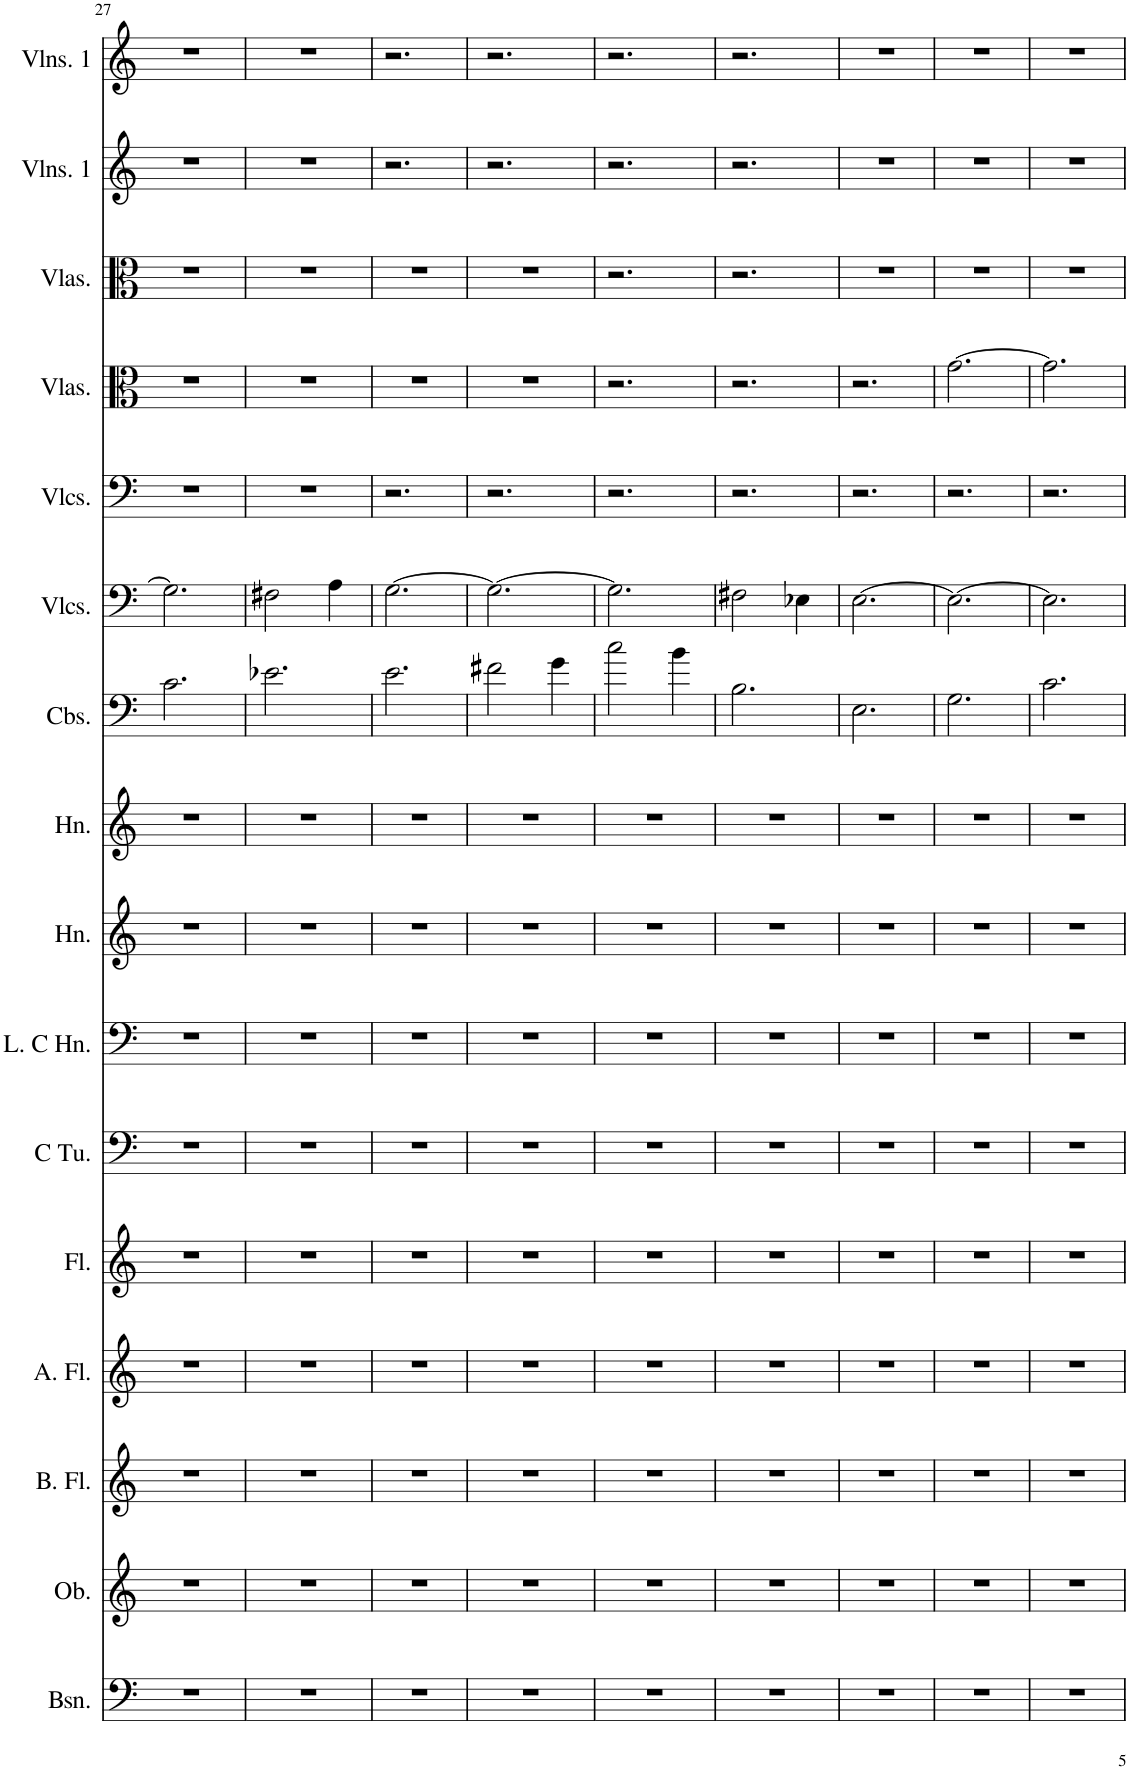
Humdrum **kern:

**kern	**kern	**kern	**kern	**kern	**kern	**kern	**kern	**kern	**kern	**kern	**kern	**kern	**kern	**kern	**kern
*part16	*part15	*part14	*part13	*part12	*part11	*part10	*part9	*part8	*part7	*part6	*part5	*part4	*part3	*part2	*part1
*staff16	*staff15	*staff14	*staff13	*staff12	*staff11	*staff10	*staff9	*staff8	*staff7	*staff6	*staff5	*staff4	*staff3	*staff2	*staff1
*I"Basson	*I"Oboe	*I"Bass Flute	*I"Alto Flute	*I"Flute	*I"C Tuba	*I"Low C Horn	*I"Horn	*I"Horn	*I"Contrabasses	*I"Violoncellos	*I"Violoncellos	*I"Violas	*I"Violas	*I"Violins 1	*I"Violins 1
*I'Bsn.	*I'Ob.	*I'B. Fl.	*I'A. Fl.	*I'Fl.	*I'C Tu.	*I'L. C Hn.	*I'Hn.	*I'Hn.	*I'Cbs.	*I'Vlcs.	*I'Vlcs.	*I'Vlas.	*I'Vlas.	*I'Vlns. 1	*I'Vlns. 1
!!LO:PB:g=z
*clefF4	*clefG2	*clefG2	*clefG2	*clefG2	*clefF4	*clefF4	*clefG2	*clefG2	*clefF4	*clefF4	*clefF4	*clefC3	*clefC3	*clefG2	*clefG2
*	*	*Trd7c12	*Trd3c5	*	*	*Trd4c7	*Trd4c7	*Trd4c7	*Trd7c12	*	*	*	*	*	*
*k[]	*k[]	*k[]	*k[]	*k[]	*k[]	*k[]	*k[]	*k[]	*k[]	*k[]	*k[]	*k[]	*k[]	*k[]	*k[]
*M3/4	*M3/4	*M3/4	*M3/4	*M3/4	*M3/4	*M3/4	*M3/4	*M3/4	*M3/4	*M3/4	*M3/4	*M3/4	*M3/4	*M3/4	*M3/4
=27	=27	=27	=27	=27	=27	=27	=27	=27	=27	=27	=27	=27	=27	=27	=27
2.r	2.r	2.r	2.r	2.r	2.r	2.r	2.r	2.r	2.c\	2.G\]	2.r	2.r	2.r	2.r	2.r
=28	=28	=28	=28	=28	=28	=28	=28	=28	=28	=28	=28	=28	=28	=28	=28
2.r	2.r	2.r	2.r	2.r	2.r	2.r	2.r	2.r	2.e-X\	2F#X\	2.r	2.r	2.r	2.r	2.r
.	.	.	.	.	.	.	.	.	.	4A\	.	.	.	.	.
=29	=29	=29	=29	=29	=29	=29	=29	=29	=29	=29	=29	=29	=29	=29	=29
2.r	2.r	2.r	2.r	2.r	2.r	2.r	2.r	2.r	2.e\	[2.G\	2.r	2.r	2.r	2.r	2.r
=30	=30	=30	=30	=30	=30	=30	=30	=30	=30	=30	=30	=30	=30	=30	=30
2.r	2.r	2.r	2.r	2.r	2.r	2.r	2.r	2.r	2f#X\	2.G\_	2.r	2.r	2.r	2.r	2.r
.	.	.	.	.	.	.	.	.	4g\	.	.	.	.	.	.
=31	=31	=31	=31	=31	=31	=31	=31	=31	=31	=31	=31	=31	=31	=31	=31
2.r	2.r	2.r	2.r	2.r	2.r	2.r	2.r	2.r	2cc\	2.G\]	2.r	2.r	2.r	2.r	2.r
.	.	.	.	.	.	.	.	.	4b\	.	.	.	.	.	.
=32	=32	=32	=32	=32	=32	=32	=32	=32	=32	=32	=32	=32	=32	=32	=32
2.r	2.r	2.r	2.r	2.r	2.r	2.r	2.r	2.r	2.B\	2F#X\	2.r	2.r	2.r	2.r	2.r
.	.	.	.	.	.	.	.	.	.	4E-X\	.	.	.	.	.
=33	=33	=33	=33	=33	=33	=33	=33	=33	=33	=33	=33	=33	=33	=33	=33
2.r	2.r	2.r	2.r	2.r	2.r	2.r	2.r	2.r	2.E\	[2.E\	2.r	2.r	2.r	2.r	2.r
=34	=34	=34	=34	=34	=34	=34	=34	=34	=34	=34	=34	=34	=34	=34	=34
2.r	2.r	2.r	2.r	2.r	2.r	2.r	2.r	2.r	2.G\	2.E\_	2.r	[2.g\	2.r	2.r	2.r
=35	=35	=35	=35	=35	=35	=35	=35	=35	=35	=35	=35	=35	=35	=35	=35
2.r	2.r	2.r	2.r	2.r	2.r	2.r	2.r	2.r	2.c\	2.E\]	2.r	2.g\]	2.r	2.r	2.r
=	=	=	=	=	=	=	=	=	=	=	=	=	=	=	=
*-	*-	*-	*-	*-	*-	*-	*-	*-	*-	*-	*-	*-	*-	*-	*-
